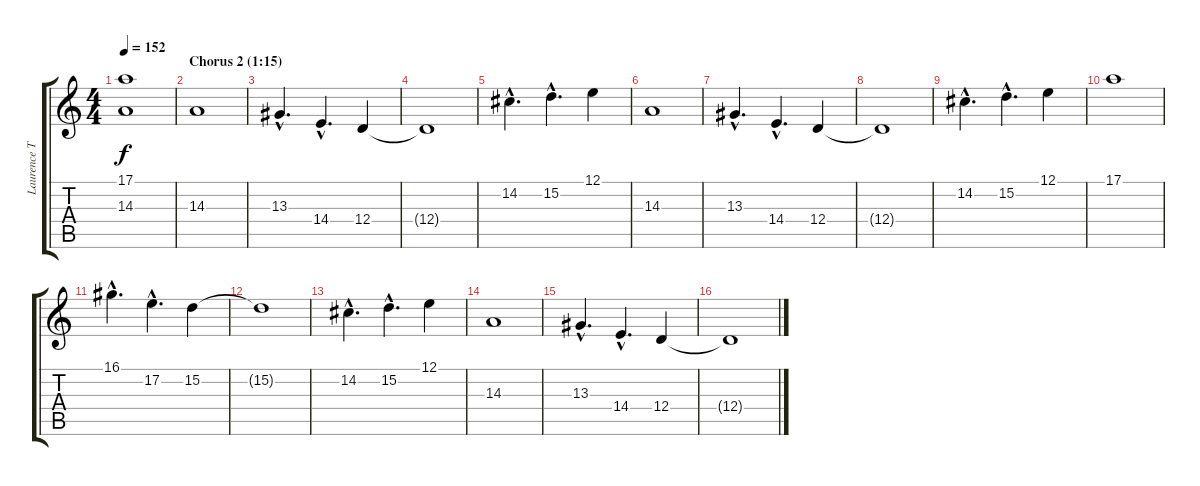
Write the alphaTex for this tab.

\track ("Laurence Tolhurst (synth)" "Laurence T") {instrument tremolostrings}
\staff {score tabs}
\tuning (E4 B3 G3 D3 A2 E2) {hide}
\ts (4 4)
\tempo 152
\clef g2
\ks c
(17.1{t} 14.3{t}).1{dy f} |
\section ("" "Chorus 2 (1:15)")
14.3.1 |
13.3{hac}.4{d} 14.4{hac}.4{d} 12.4.4 |
12.4{t}.1 |
14.2{hac}.4{d} 15.2{hac}.4{d} 12.1.4 |
14.3.1 |
13.3{hac}.4{d} 14.4{hac}.4{d} 12.4.4 |
12.4{t}.1 |
14.2{hac}.4{d} 15.2{hac}.4{d} 12.1.4 |
17.1.1 |
16.1{hac}.4{d} 17.2{hac}.4{d} 15.2.4 |
15.2{t}.1 |
14.2{hac}.4{d} 15.2{hac}.4{d} 12.1.4 |
14.3.1 |
13.3{hac}.4{d} 14.4{hac}.4{d} 12.4.4 |
12.4{t}.1
